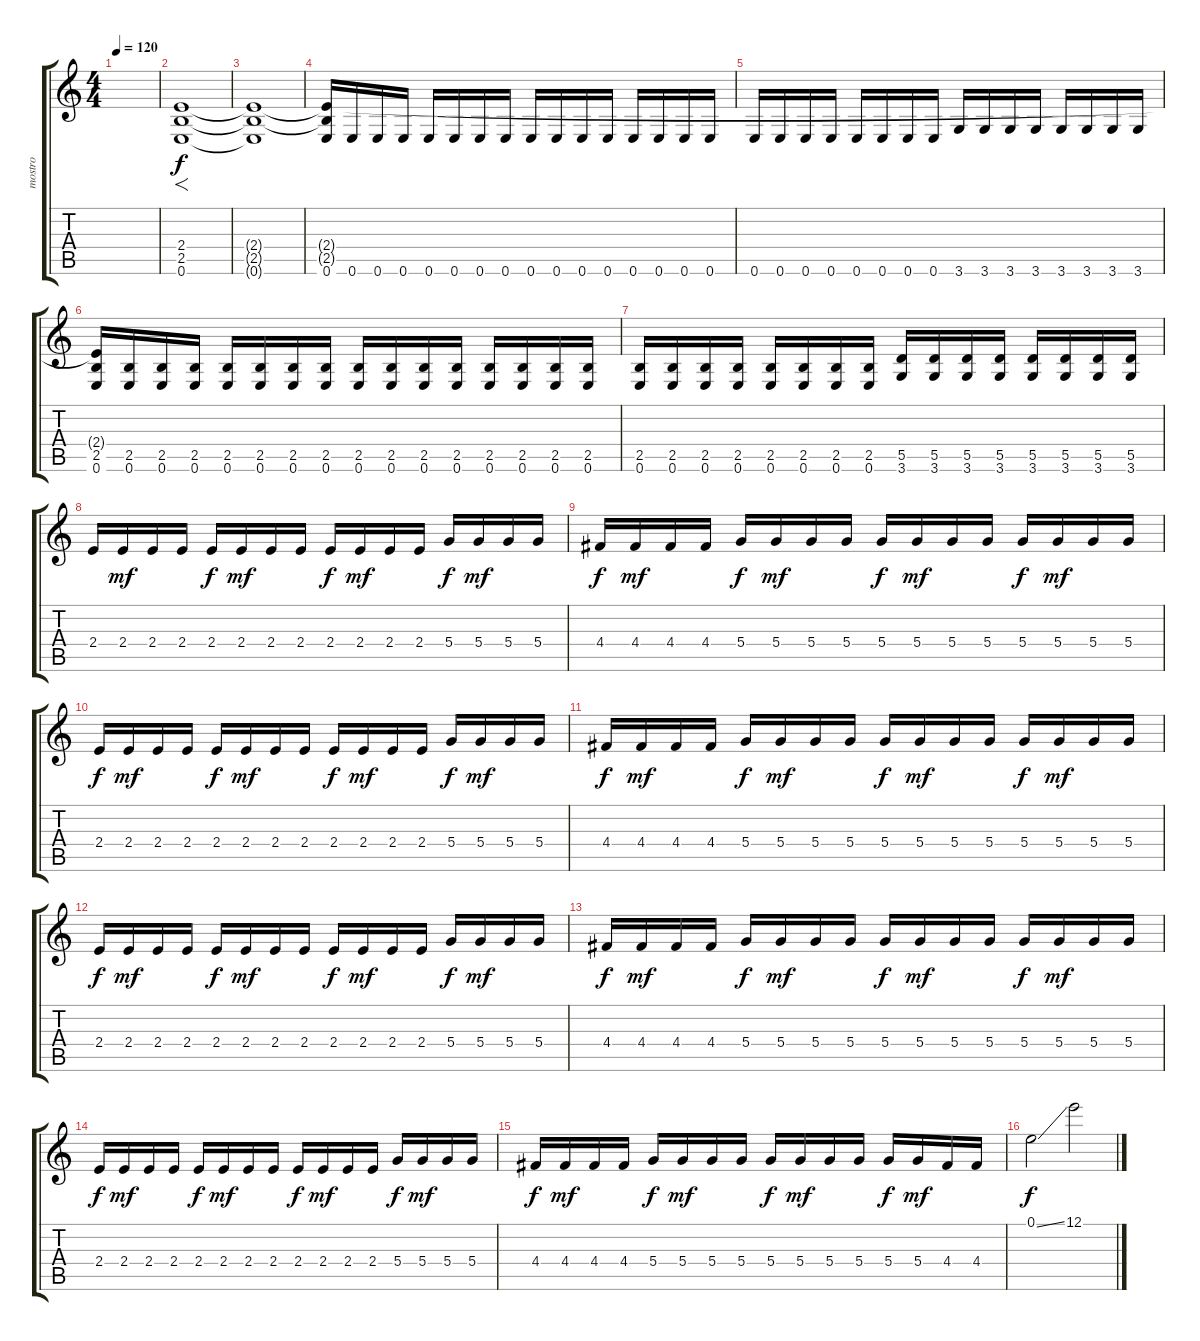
\track ("mostro" "mostro") {instrument overdrivenguitar}
\staff {score tabs}
\tuning (E4 B3 G3 D3 A2 E2) {hide}
\ts (4 4)
\tempo 120
\clef g2
\ks c
|
(2.4 2.5 0.6).1{f} |
(2.4{t} 2.5{t} 0.6{t}).1 |
(2.4{t} 2.5{t} 0.6).16{volume 10} 0.6.16 0.6.16 0.6.16 0.6.16 0.6.16 0.6.16 0.6.16 0.6.16 0.6.16 0.6.16 0.6.16 0.6.16 0.6.16 0.6.16 0.6.16 |
0.6.16 0.6.16 0.6.16 0.6.16 0.6.16 0.6.16 0.6.16 0.6.16 3.6.16 3.6.16 3.6.16 3.6.16 3.6.16 3.6.16 3.6.16 3.6.16 |
(2.4{t} 2.5 0.6).16 (2.5 0.6).16 (2.5 0.6).16 (2.5 0.6).16 (2.5 0.6).16 (2.5 0.6).16 (2.5 0.6).16 (2.5 0.6).16 (2.5 0.6).16 (2.5 0.6).16 (2.5 0.6).16 (2.5 0.6).16 (2.5 0.6).16 (2.5 0.6).16 (2.5 0.6).16 (2.5 0.6).16 |
(2.5 0.6).16{volume 14} (2.5 0.6).16 (2.5 0.6).16 (2.5 0.6).16 (2.5 0.6).16 (2.5 0.6).16 (2.5 0.6).16 (2.5 0.6).16 (5.5 3.6).16 (5.5 3.6).16 (5.5 3.6).16 (5.5 3.6).16 (5.5 3.6).16 (5.5 3.6).16 (5.5 3.6).16 (5.5 3.6).16 |
2.4.16{volume 16} 2.4.16{dy mf} 2.4.16 2.4.16 2.4.16{dy f} 2.4.16{dy mf} 2.4.16 2.4.16 2.4.16{dy f} 2.4.16{dy mf} 2.4.16 2.4.16 5.4.16{dy f} 5.4.16{dy mf} 5.4.16 5.4.16 |
4.4.16{dy f} 4.4.16{dy mf} 4.4.16 4.4.16 5.4.16{dy f} 5.4.16{dy mf} 5.4.16 5.4.16 5.4.16{dy f} 5.4.16{dy mf} 5.4.16 5.4.16 5.4.16{dy f} 5.4.16{dy mf} 5.4.16 5.4.16 |
2.4.16{dy f} 2.4.16{dy mf} 2.4.16 2.4.16 2.4.16{dy f} 2.4.16{dy mf} 2.4.16 2.4.16 2.4.16{dy f} 2.4.16{dy mf} 2.4.16 2.4.16 5.4.16{dy f} 5.4.16{dy mf} 5.4.16 5.4.16 |
4.4.16{dy f} 4.4.16{dy mf} 4.4.16 4.4.16 5.4.16{dy f} 5.4.16{dy mf} 5.4.16 5.4.16 5.4.16{dy f} 5.4.16{dy mf} 5.4.16 5.4.16 5.4.16{dy f} 5.4.16{dy mf} 5.4.16 5.4.16 |
2.4.16{dy f} 2.4.16{dy mf} 2.4.16 2.4.16 2.4.16{dy f} 2.4.16{dy mf} 2.4.16 2.4.16 2.4.16{dy f} 2.4.16{dy mf} 2.4.16 2.4.16 5.4.16{dy f} 5.4.16{dy mf} 5.4.16 5.4.16 |
4.4.16{dy f} 4.4.16{dy mf} 4.4.16 4.4.16 5.4.16{dy f} 5.4.16{dy mf} 5.4.16 5.4.16 5.4.16{dy f} 5.4.16{dy mf} 5.4.16 5.4.16 5.4.16{dy f} 5.4.16{dy mf} 5.4.16 5.4.16 |
2.4.16{dy f} 2.4.16{dy mf} 2.4.16 2.4.16 2.4.16{dy f} 2.4.16{dy mf} 2.4.16 2.4.16 2.4.16{dy f} 2.4.16{dy mf} 2.4.16 2.4.16 5.4.16{dy f} 5.4.16{dy mf} 5.4.16 5.4.16 |
4.4.16{dy f} 4.4.16{dy mf} 4.4.16 4.4.16 5.4.16{dy f} 5.4.16{dy mf} 5.4.16 5.4.16 5.4.16{dy f} 5.4.16{dy mf} 5.4.16 5.4.16 5.4.16{dy f} 5.4.16{dy mf} 4.4.16 4.4.16 |
0.1{ss}.2{dy f volume 14} 12.1.2
